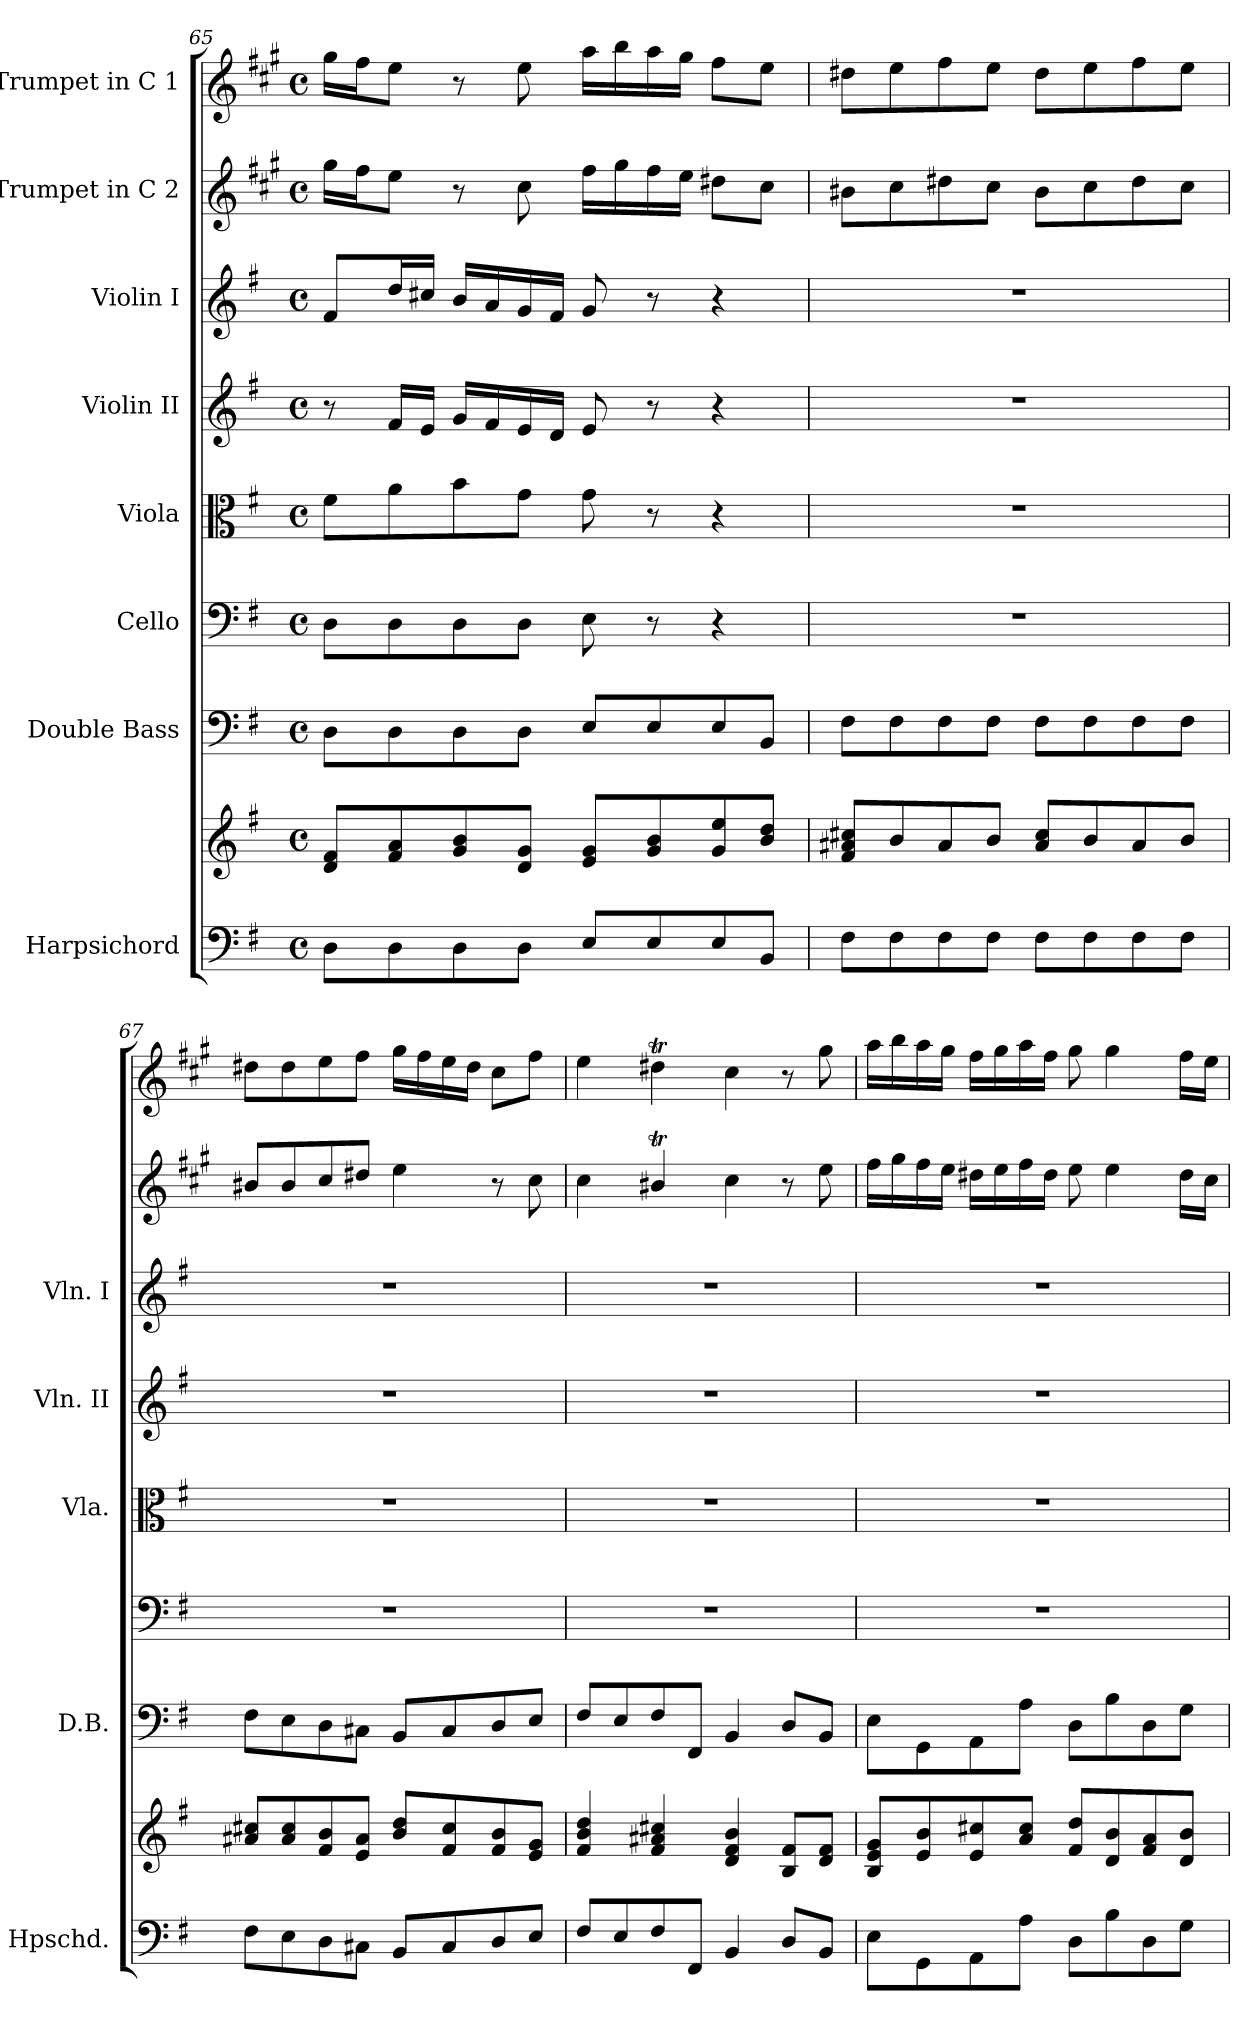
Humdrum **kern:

**kern	**kern	**kern	**kern	**kern	**kern	**kern	**kern	**kern
*part8	*part8	*part7	*part6	*part5	*part4	*part3	*part2	*part1
*staff9	*staff8	*staff7	*staff6	*staff5	*staff4	*staff3	*staff2	*staff1
*I"Harpsichord	*	*I"Double Bass	*I"Cello	*I"Viola	*I"Violin II	*I"Violin I	*I"Trumpet in C 2	*I"Trumpet in C 1
*I'Hpschd.	*	*I'D.B.	*	*I'Vla.	*I'Vln. II	*I'Vln. I	*	*
*clefF4	*clefG2	*clefF4	*clefF4	*clefC3	*clefG2	*clefG2	*clefG2	*clefG2
*	*	*ITrd7c12	*	*	*	*	*ITrd1c2	*ITrd1c2
*k[f#]	*k[f#]	*k[f#]	*k[f#]	*k[f#]	*k[f#]	*k[f#]	*k[f#]	*k[f#]
*G:	*G:	*G:	*G:	*G:	*G:	*G:	*G:	*G:
*M4/4	*M4/4	*M4/4	*M4/4	*M4/4	*M4/4	*M4/4	*M4/4	*M4/4
*met(c)	*met(c)	*met(c)	*met(c)	*met(c)	*met(c)	*met(c)	*met(c)	*met(c)
=65	=65	=65	=65	=65	=65	=65	=65	=65
8D\L	8d/ 8f#/L	8DD\L	8D\L	8f#\L	8r	8f#/L	16ff#\LL	16ff#\LL
.	.	.	.	.	.	.	16ee\J	16ee\J
8D\	8f#/ 8a/	8DD\	8D\	8a\	16f#/LL	16dd/L	8dd\J	8dd\J
.	.	.	.	.	16e/JJ	16cc#X/JJ	.	.
8D\	8g/ 8b/	8DD\	8D\	8b\	16g/LL	16b/LL	8r	8r
.	.	.	.	.	16f#/	16a/	.	.
8D\J	8d/ 8g/J	8DD\J	8D\J	8g\J	16e/	16g/	8b\	8dd\
.	.	.	.	.	16d/JJ	16f#/JJ	.	.
8E/L	8e/ 8g/L	8EE/L	8E\	8g\	8e/	8g/	16ee\LL	16gg\LL
.	.	.	.	.	.	.	16ff#\	16aa\
8E/	8g/ 8b/	8EE/	8r	8r	8r	8r	16ee\	16gg\
.	.	.	.	.	.	.	16dd\JJ	16ff#\JJ
8E/	8g/ 8ee/	8EE/	4r	4r	4r	4r	8cc#X\L	8ee\L
8BB/J	8b/ 8dd/J	8BBB/J	.	.	.	.	8b\J	8dd\J
=66	=66	=66	=66	=66	=66	=66	=66	=66
8F#\L	8f#/ 8a#X/ 8cc#X/L	8FF#\L	1r	1r	1r	1r	8a#X\L	8cc#X\L
8F#\	8b/	8FF#\	.	.	.	.	8b\	8dd\
8F#\	8a#/	8FF#\	.	.	.	.	8cc#X\	8ee\
8F#\J	8b/J	8FF#\J	.	.	.	.	8b\J	8dd\J
8F#\L	8a#/ 8cc#/L	8FF#\L	.	.	.	.	8a#\L	8cc#\L
8F#\	8b/	8FF#\	.	.	.	.	8b\	8dd\
8F#\	8a#/	8FF#\	.	.	.	.	8cc#\	8ee\
8F#\J	8b/J	8FF#\J	.	.	.	.	8b\J	8dd\J
!!LO:PB:g=z
=67	=67	=67	=67	=67	=67	=67	=67	=67
8F#\L	8a#X/ 8cc#X/L	8FF#\L	1r	1r	1r	1r	8a#X/L	8cc#X\L
8E\	8a#/ 8cc#/	8EE\	.	.	.	.	8a#/	8cc#\
8D\	8f#/ 8b/	8DD\	.	.	.	.	8b/	8dd\
8C#X\J	8e/ 8a#/J	8CC#X\J	.	.	.	.	8cc#X/J	8ee\J
8BB/L	8b/ 8dd/L	8BBB/L	.	.	.	.	4dd\	16ff#\LL
.	.	.	.	.	.	.	.	16ee\
8C#/	8f#/ 8cc#/	8CC#/	.	.	.	.	.	16dd\
.	.	.	.	.	.	.	.	16cc#\JJ
8D/	8f#/ 8b/	8DD/	.	.	.	.	8r	8b\L
8E/J	8e/ 8g/J	8EE/J	.	.	.	.	8b\	8ee\J
=68	=68	=68	=68	=68	=68	=68	=68	=68
8F#/L	4f#/ 4b/ 4dd/	8FF#/L	1r	1r	1r	1r	4b\	4dd\
8E/	.	8EE/	.	.	.	.	.	.
8F#/	4f#/ 4a#X/ 4cc#X/	8FF#/	.	.	.	.	4a#Xt/	4cc#Xt\
8FF#/J	.	8FFF#/J	.	.	.	.	.	.
4BB/	4d/ 4f#/ 4b/	4BBB/	.	.	.	.	4b\	4b\
8D/L	8B/ 8f#/L	8DD/L	.	.	.	.	8r	8r
8BB/J	8d/ 8f#/J	8BBB/J	.	.	.	.	8dd\	8ff#\
=69	=69	=69	=69	=69	=69	=69	=69	=69
8E\L	8B/ 8e/ 8g/L	8EE\L	1r	1r	1r	1r	16ee\LL	16gg\LL
.	.	.	.	.	.	.	16ff#\	16aa\
8GG\	8e/ 8b/	8GGG\	.	.	.	.	16ee\	16gg\
.	.	.	.	.	.	.	16dd\JJ	16ff#\JJ
8AA\	8e/ 8cc#X/	8AAA\	.	.	.	.	16cc#X\LL	16ee\LL
.	.	.	.	.	.	.	16dd\	16ff#\
8A\J	8a/ 8cc#/J	8AA\J	.	.	.	.	16ee\	16gg\
.	.	.	.	.	.	.	16cc#\JJ	16ee\JJ
8D\L	8f#/ 8dd/L	8DD\L	.	.	.	.	8dd\	8ff#\
8B\	8d/ 8b/	8BB\	.	.	.	.	4dd\	4ff#\
8D\	8f#/ 8a/	8DD\	.	.	.	.	.	.
8G\J	8d/ 8b/J	8GG\J	.	.	.	.	16cc#\LL	16ee\LL
.	.	.	.	.	.	.	16b\JJ	16dd\JJ
=	=	=	=	=	=	=	=	=
*-	*-	*-	*-	*-	*-	*-	*-	*-
